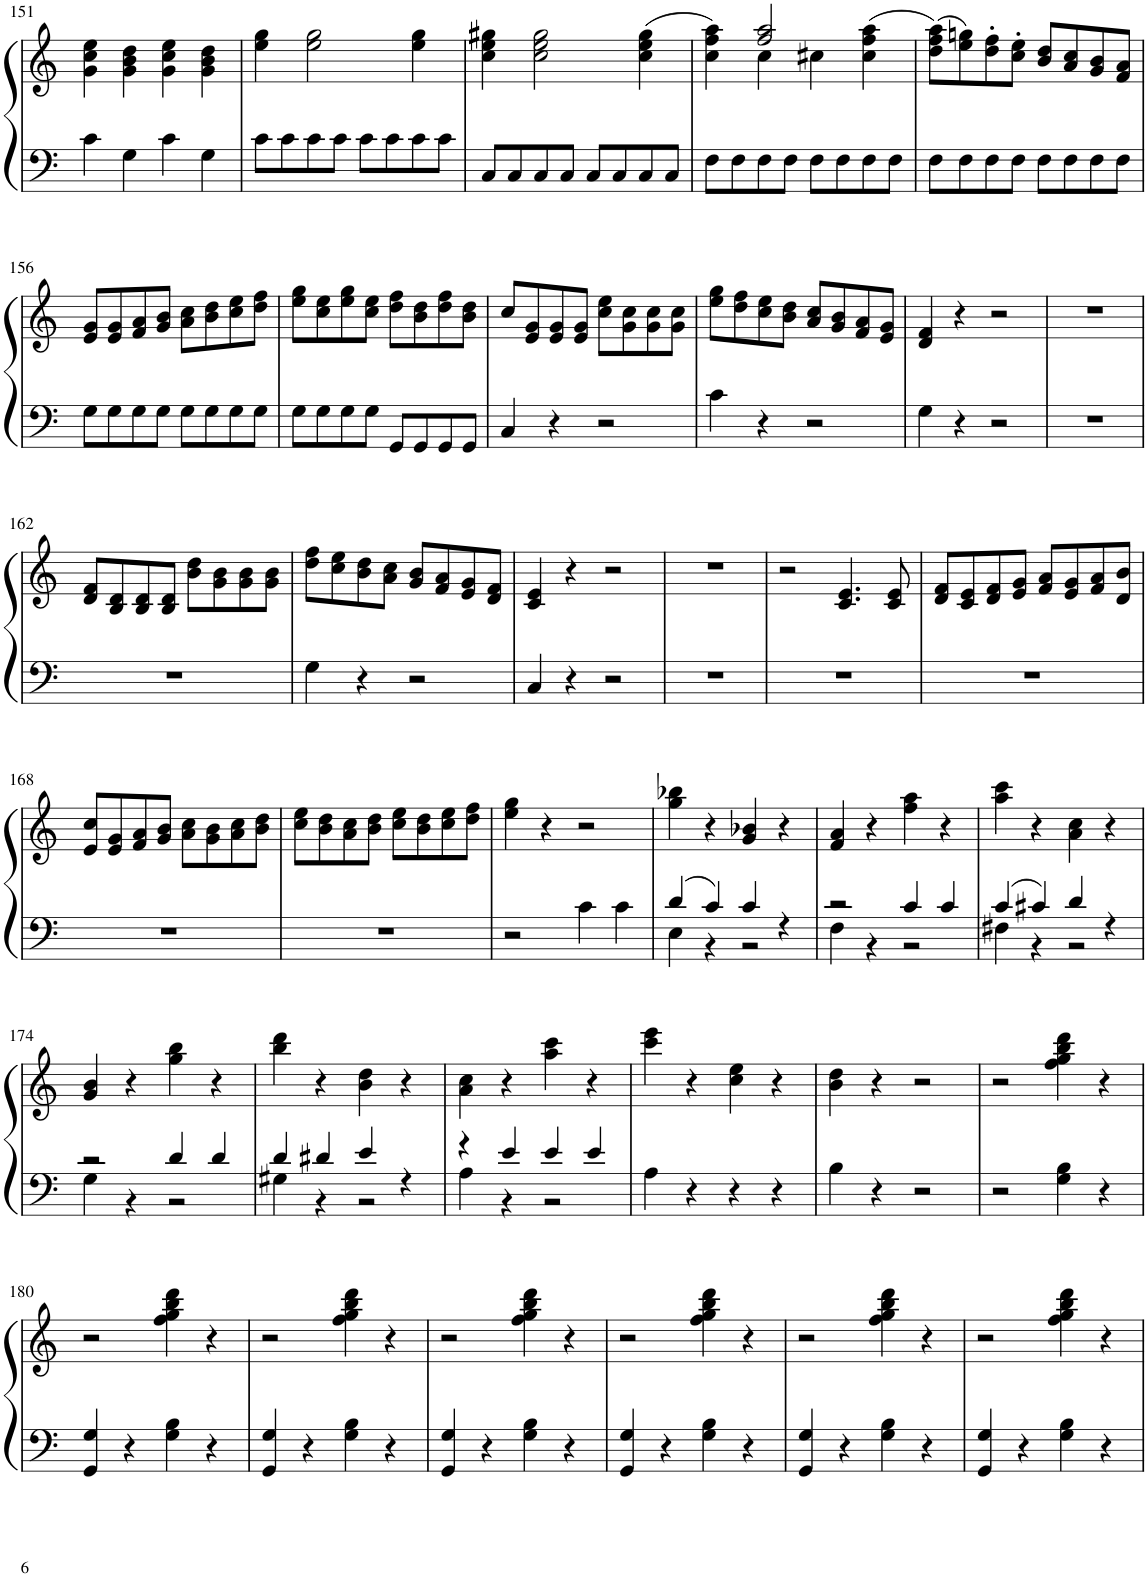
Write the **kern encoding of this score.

**kern	**kern
*part1	*part1
*staff2	*staff1
*I"Piano	*
*I'Pno.	*
!!LO:PB:g=z
*clefF4	*clefG2
*k[]	*k[]
*M2/2	*M2/2
*met(c|)	*met(c|)
=151	=151
4c\	4g\ 4cc\ 4ee\
4G\	4g\ 4b\ 4dd\
4c\	4g\ 4cc\ 4ee\
4G\	4g\ 4b\ 4dd\
=152	=152
8c\L	4ee\ 4gg\
8c\	.
8c\	2ee\ 2gg\
8c\J	.
8c\L	.
8c\	.
8c\	4ee\ 4gg\
8c\J	.
=153	=153
8C/L	4cc\ 4ee\ 4gg#X\
8C/	.
8C/	2cc\ 2ee\ 2gg#\
8C/J	.
8C/L	.
8C/	.
8C/	(4cc\ 4ee\ 4gg#\
8C/J	.
=154	=154
*	*^
8F\L	4cc\ 4ff\ 4aa\)	4ryy
8F\	.	.
8F\	2ff/ 2aa/	4cc\
8F\J	.	.
8F\L	.	4cc#X\
8F\	.	.
8F\	(4cc#\ 4ff\ 4aa\	4ryy
8F\J	.	.
*	*v	*v
=155	=155
8F\L	(8dd\ 8ff\ 8aa\L)
8F\	8ee\ 8ggn\)
8F\	8dd\' 8ff\'
8F\J	8cc\' 8ee\'J
8F\L	8b/ 8dd/L
8F\	8a/ 8cc/
8F\	8g/ 8b/
8F\J	8f/ 8a/J
!!LO:LB:g=z
=156	=156
8G\L	8e/ 8g/L
8G\	8e/ 8g/
8G\	8f/ 8a/
8G\J	8g/ 8b/J
8G\L	8a\ 8cc\L
8G\	8b\ 8dd\
8G\	8cc\ 8ee\
8G\J	8dd\ 8ff\J
=157	=157
8G\L	8ee\ 8gg\L
8G\	8cc\ 8ee\
8G\	8ee\ 8gg\
8G\J	8cc\ 8ee\J
8GG/L	8dd\ 8ff\L
8GG/	8b\ 8dd\
8GG/	8dd\ 8ff\
8GG/J	8b\ 8dd\J
=158	=158
4C/	8cc/L
.	8e/ 8g/
4r	8e/ 8g/
.	8e/ 8g/J
2r	8cc\ 8ee\L
.	8g\ 8cc\
.	8g\ 8cc\
.	8g\ 8cc\J
=159	=159
4c\	8ee\ 8gg\L
.	8dd\ 8ff\
4r	8cc\ 8ee\
.	8b\ 8dd\J
2r	8a/ 8cc/L
.	8g/ 8b/
.	8f/ 8a/
.	8e/ 8g/J
=160	=160
4G\	4d/ 4f/
4r	4r
2r	2r
=161	=161
1r	1r
!!LO:LB:g=z
=162	=162
1r	8d/ 8f/L
.	8B/ 8d/
.	8B/ 8d/
.	8B/ 8d/J
.	8b\ 8dd\L
.	8g\ 8b\
.	8g\ 8b\
.	8g\ 8b\J
=163	=163
4G\	8dd\ 8ff\L
.	8cc\ 8ee\
4r	8b\ 8dd\
.	8a\ 8cc\J
2r	8g/ 8b/L
.	8f/ 8a/
.	8e/ 8g/
.	8d/ 8f/J
=164	=164
4C/	4c/ 4e/
4r	4r
2r	2r
=165	=165
1r	1r
=166	=166
1r	2r
.	4.c/ 4.e/
.	8c/ 8e/
=167	=167
1r	8d/ 8f/L
.	8c/ 8e/
.	8d/ 8f/
.	8e/ 8g/J
.	8f/ 8a/L
.	8e/ 8g/
.	8f/ 8a/
.	8d/ 8b/J
!!LO:LB:g=z
=168	=168
1r	8e/ 8cc/L
.	8e/ 8g/
.	8f/ 8a/
.	8g/ 8b/J
.	8a\ 8cc\L
.	8g\ 8b\
.	8a\ 8cc\
.	8b\ 8dd\J
=169	=169
1r	8cc\ 8ee\L
.	8b\ 8dd\
.	8a\ 8cc\
.	8b\ 8dd\J
.	8cc\ 8ee\L
.	8b\ 8dd\
.	8cc\ 8ee\
.	8dd\ 8ff\J
=170	=170
2r	4ee\ 4gg\
.	4r
4c\	2r
4c\	.
=171	=171
*^	*
4d/	4E\	4gg\ 4bb-X\
4c/	4r	4r
4c/	2r	4g/ 4b-X/
4r	.	4r
=172	=172	=172
2r	4F\	4f/ 4a/
.	4r	4r
4c/	2r	4ff\ 4aa\
4c/	.	4r
=173	=173	=173
4c/	4F#X\	4aa\ 4ccc\
4c#X/	4r	4r
4d/	2r	4a\ 4cc\
4r	.	4r
!!LO:LB:g=z
=174	=174	=174
2r	4G\	4g/ 4b/
.	4r	4r
4d/	2r	4gg\ 4bb\
4d/	.	4r
=175	=175	=175
4d/	4G#X\	4bb\ 4ddd\
4d#X/	4r	4r
4e/	2r	4b\ 4dd\
4r	.	4r
=176	=176	=176
4r	4A\	4a\ 4cc\
4e/	4r	4r
4e/	2r	4aa\ 4ccc\
4e/	.	4r
*v	*v	*
=177	=177
4A\	4ccc\ 4eee\
4r	4r
4r	4cc\ 4ee\
4r	4r
=178	=178
4B\	4b\ 4dd\
4r	4r
2r	2r
=179	=179
2r	2r
4G\ 4B\	4ff\ 4gg\ 4bb\ 4ddd\
4r	4r
!!LO:LB:g=z
=180	=180
4GG/ 4G/	2r
4r	.
4G\ 4B\	4ff\ 4gg\ 4bb\ 4ddd\
4r	4r
=181	=181
4GG/ 4G/	2r
4r	.
4G\ 4B\	4ff\ 4gg\ 4bb\ 4ddd\
4r	4r
=182	=182
4GG/ 4G/	2r
4r	.
4G\ 4B\	4ff\ 4gg\ 4bb\ 4ddd\
4r	4r
=183	=183
4GG/ 4G/	2r
4r	.
4G\ 4B\	4ff\ 4gg\ 4bb\ 4ddd\
4r	4r
=184	=184
4GG/ 4G/	2r
4r	.
4G\ 4B\	4ff\ 4gg\ 4bb\ 4ddd\
4r	4r
=185	=185
4GG/ 4G/	2r
4r	.
4G\ 4B\	4ff\ 4gg\ 4bb\ 4ddd\
4r	4r
=	=
*-	*-
